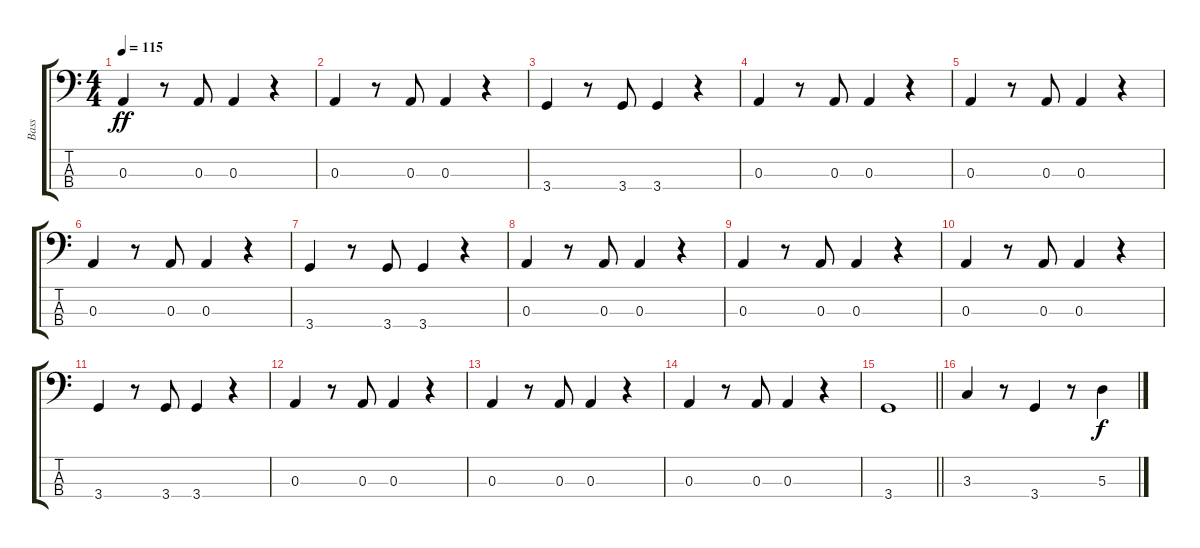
\track ("Bass" "Bass") {instrument electricbasspick}
\staff {score tabs}
\tuning (G2 D2 A1 E1) {hide}
\ts (4 4)
\tempo 115
\clef f4
\ks c
0.3.4{dy ff} r.8 0.3.8 0.3.4 r.4 |
0.3.4 r.8 0.3.8 0.3.4 r.4 |
3.4.4 r.8 3.4.8 3.4.4 r.4 |
0.3.4 r.8 0.3.8 0.3.4 r.4 |
0.3.4 r.8 0.3.8 0.3.4 r.4 |
0.3.4 r.8 0.3.8 0.3.4 r.4 |
3.4.4 r.8 3.4.8 3.4.4 r.4 |
0.3.4 r.8 0.3.8 0.3.4 r.4 |
0.3.4 r.8 0.3.8 0.3.4 r.4 |
0.3.4 r.8 0.3.8 0.3.4 r.4 |
3.4.4 r.8 3.4.8 3.4.4 r.4 |
0.3.4 r.8 0.3.8 0.3.4 r.4 |
0.3.4 r.8 0.3.8 0.3.4 r.4 |
0.3.4 r.8 0.3.8 0.3.4 r.4 |
\barLineRight lightlight
3.4.1 |
\section ("" "")
3.3.4 r.8 3.4.4 r.8 5.3.4{dy f}
